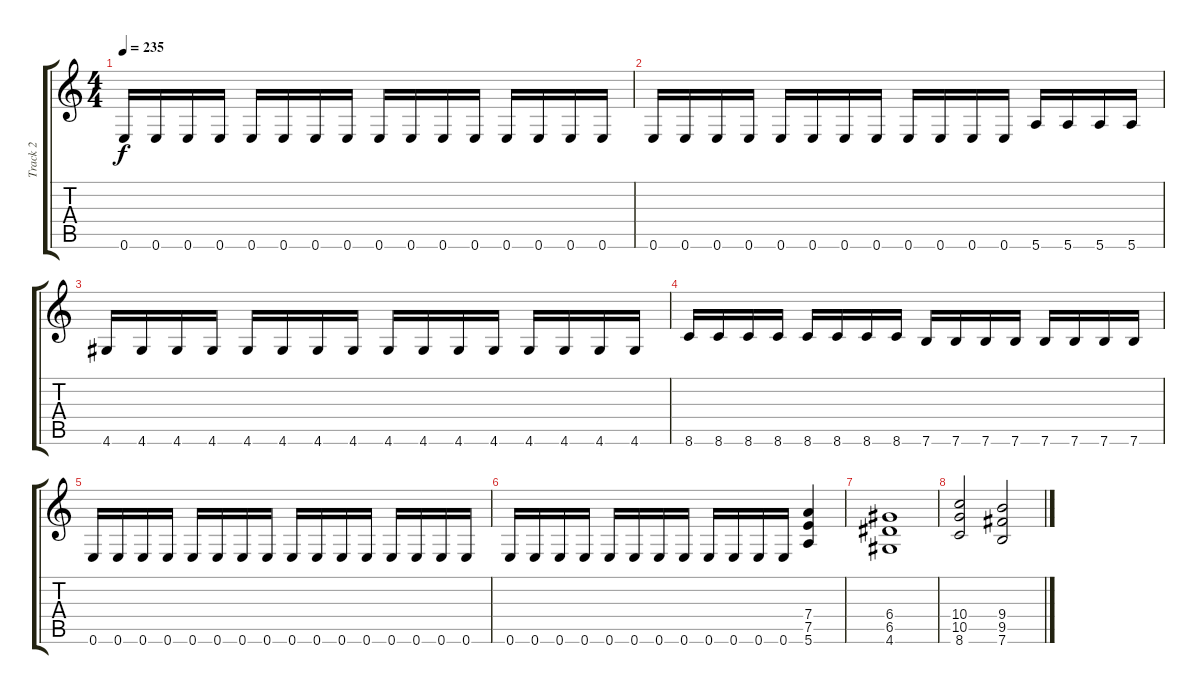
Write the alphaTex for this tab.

\track ("Track 2" "Track 2") {instrument distortionguitar}
\staff {score tabs}
\tuning (E4 B3 G3 D3 A2 E2) {hide}
\ts (4 4)
\tempo 235
\clef g2
\ks c
0.6.16{dy f} 0.6.16 0.6.16 0.6.16 0.6.16 0.6.16 0.6.16 0.6.16 0.6.16 0.6.16 0.6.16 0.6.16 0.6.16 0.6.16 0.6.16 0.6.16 |
0.6.16 0.6.16 0.6.16 0.6.16 0.6.16 0.6.16 0.6.16 0.6.16 0.6.16 0.6.16 0.6.16 0.6.16 5.6.16 5.6.16 5.6.16 5.6.16 |
4.6.16 4.6.16 4.6.16 4.6.16 4.6.16 4.6.16 4.6.16 4.6.16 4.6.16 4.6.16 4.6.16 4.6.16 4.6.16 4.6.16 4.6.16 4.6.16 |
8.6.16 8.6.16 8.6.16 8.6.16 8.6.16 8.6.16 8.6.16 8.6.16 7.6.16 7.6.16 7.6.16 7.6.16 7.6.16 7.6.16 7.6.16 7.6.16 |
0.6.16 0.6.16 0.6.16 0.6.16 0.6.16 0.6.16 0.6.16 0.6.16 0.6.16 0.6.16 0.6.16 0.6.16 0.6.16 0.6.16 0.6.16 0.6.16 |
0.6.16 0.6.16 0.6.16 0.6.16 0.6.16 0.6.16 0.6.16 0.6.16 0.6.16 0.6.16 0.6.16 0.6.16 (7.4 7.5 5.6).4 |
(6.4 6.5 4.6).1 |
(10.4 10.5 8.6).2 (9.4 9.5 7.6).2
